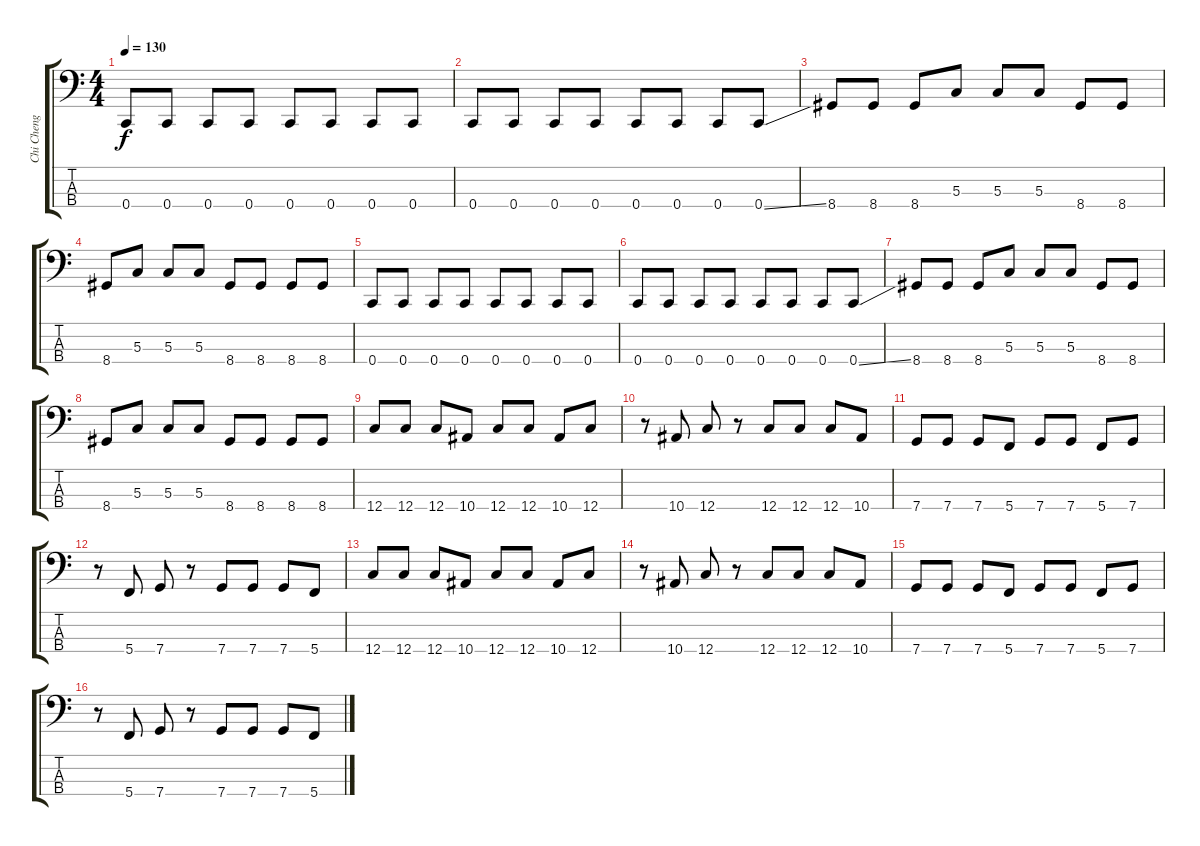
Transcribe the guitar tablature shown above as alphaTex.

\track ("Chi Cheng" "Chi Cheng") {instrument electricbassfinger}
\staff {score tabs}
\tuning (G2 D2 G1 C1) {hide}
\ts (4 4)
\tempo 130
\clef f4
\ks c
0.4.8{dy f} 0.4.8 0.4.8 0.4.8 0.4.8 0.4.8 0.4.8 0.4.8 |
0.4.8 0.4.8 0.4.8 0.4.8 0.4.8 0.4.8 0.4.8 0.4{ss}.8 |
8.4.8 8.4.8 8.4.8 5.3.8 5.3.8 5.3.8 8.4.8 8.4.8 |
8.4.8 5.3.8 5.3.8 5.3.8 8.4.8 8.4.8 8.4.8 8.4.8 |
0.4.8 0.4.8 0.4.8 0.4.8 0.4.8 0.4.8 0.4.8 0.4.8 |
0.4.8 0.4.8 0.4.8 0.4.8 0.4.8 0.4.8 0.4.8 0.4{ss}.8 |
8.4.8 8.4.8 8.4.8 5.3.8 5.3.8 5.3.8 8.4.8 8.4.8 |
8.4.8 5.3.8 5.3.8 5.3.8 8.4.8 8.4.8 8.4.8 8.4.8 |
12.4.8 12.4.8 12.4.8 10.4.8 12.4.8 12.4.8 10.4.8 12.4.8 |
r.8 10.4.8 12.4.8 r.8 12.4.8 12.4.8 12.4.8 10.4.8 |
7.4.8 7.4.8 7.4.8 5.4.8 7.4.8 7.4.8 5.4.8 7.4.8 |
r.8 5.4.8 7.4.8 r.8 7.4.8 7.4.8 7.4.8 5.4.8 |
12.4.8 12.4.8 12.4.8 10.4.8 12.4.8 12.4.8 10.4.8 12.4.8 |
r.8 10.4.8 12.4.8 r.8 12.4.8 12.4.8 12.4.8 10.4.8 |
7.4.8 7.4.8 7.4.8 5.4.8 7.4.8 7.4.8 5.4.8 7.4.8 |
r.8 5.4.8 7.4.8 r.8 7.4.8 7.4.8 7.4.8 5.4.8
